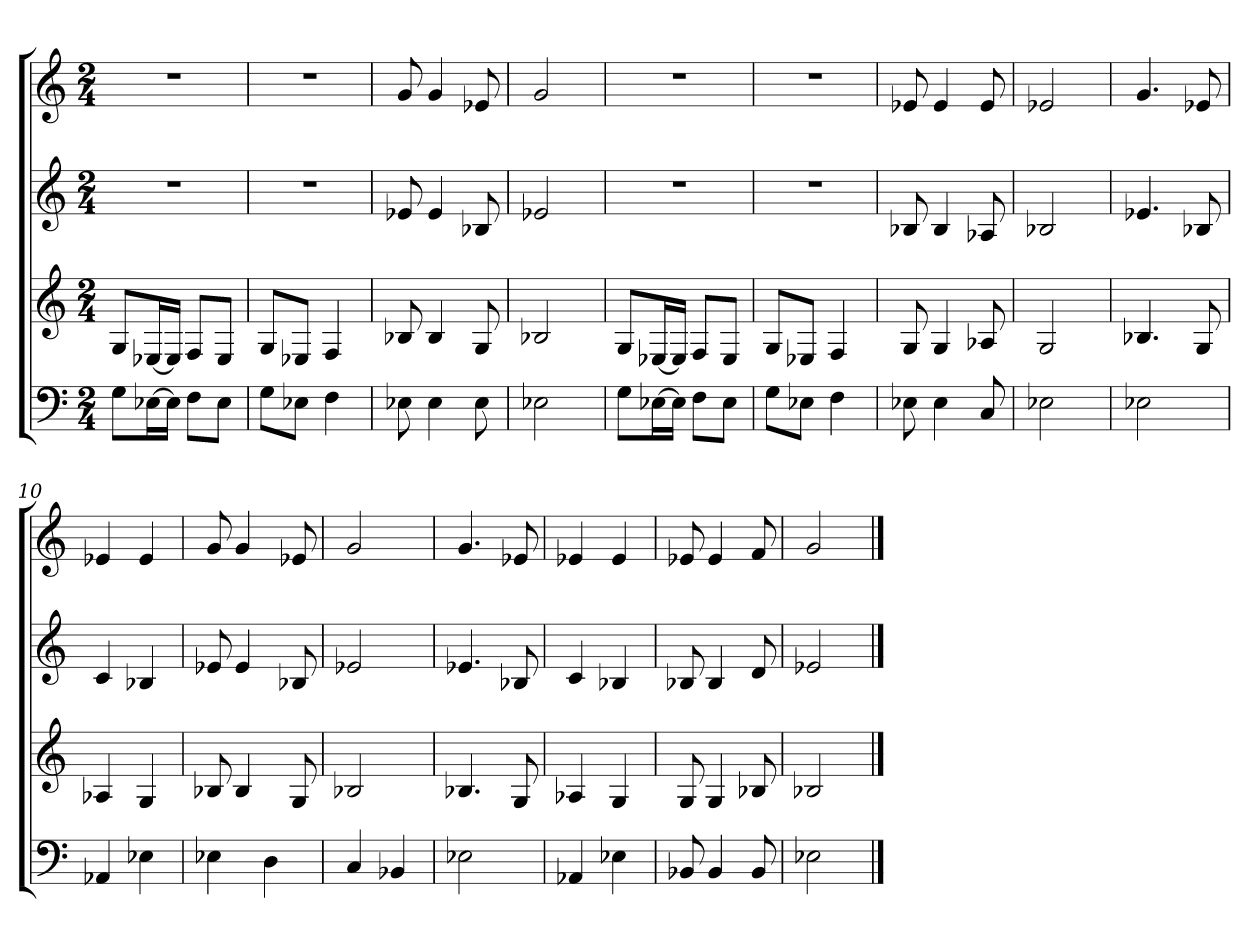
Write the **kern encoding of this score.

**kern	**kern	**kern	**kern
*part4	*part3	*part2	*part1
*staff4	*staff3	*staff2	*staff1
*M2/4	*M2/4	*M2/4	*M2/4
=1	=1	=1	=1
8GL	8GL	2r	2r
[16E-XL	[16E-XL	.	.
16E-JJ]	16E-JJ]	.	.
8FL	8FL	.	.
8E-J	8E-J	.	.
=2	=2	=2	=2
8GL	8GL	2r	2r
8E-XJ	8E-XJ	.	.
4F	4F	.	.
=3	=3	=3	=3
8E-X	8B-X	8e-X	8g
4E-	4B-	4e-	4g
8E-	8G	8B-X	8e-X
=4	=4	=4	=4
2E-X	2B-X	2e-X	2g
=5	=5	=5	=5
8GL	8GL	2r	2r
[16E-XL	[16E-XL	.	.
16E-JJ]	16E-JJ]	.	.
8FL	8FL	.	.
8E-J	8E-J	.	.
=6	=6	=6	=6
8GL	8GL	2r	2r
8E-XJ	8E-XJ	.	.
4F	4F	.	.
=7	=7	=7	=7
8E-X	8G	8B-X	8e-X
4E-	4G	4B-	4e-
8C	8A-X	8A-X	8e-
=8	=8	=8	=8
2E-X	2G	2B-X	2e-X
=9	=9	=9	=9
2E-X	4.B-X	4.e-X	4.g
.	8G	8B-X	8e-X
=10	=10	=10	=10
4AA-X	4A-X	4c	4e-X
4E-X	4G	4B-X	4e-
=11	=11	=11	=11
4E-X	8B-X	8e-X	8g
.	4B-	4e-	4g
4D	.	.	.
.	8G	8B-X	8e-X
=12	=12	=12	=12
4C	2B-X	2e-X	2g
4BB-X	.	.	.
=13	=13	=13	=13
2E-X	4.B-X	4.e-X	4.g
.	8G	8B-X	8e-X
=14	=14	=14	=14
4AA-X	4A-X	4c	4e-X
4E-X	4G	4B-X	4e-
=15	=15	=15	=15
8BB-X	8G	8B-X	8e-X
4BB-	4G	4B-	4e-
8BB-	8B-X	8d	8f
=16	=16	=16	=16
2E-X	2B-X	2e-X	2g
==	==	==	==
*-	*-	*-	*-
